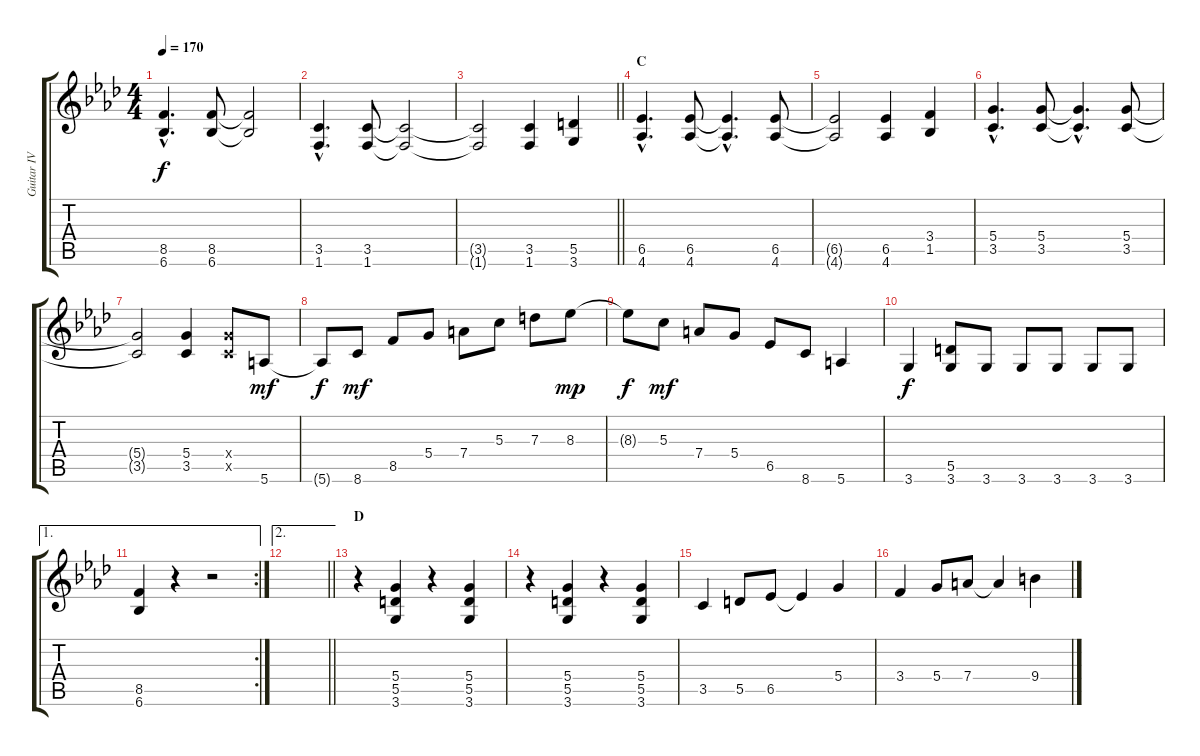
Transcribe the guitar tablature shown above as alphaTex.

\track ("Guitar IV (Rythm)" "Guitar IV ") {instrument distortionguitar}
\staff {score tabs}
\tuning (E4 B3 G3 D3 A2 E2) {hide}
\ts (4 4)
\tempo 170
\clef g2
\ks ab
(8.5{hac} 6.6{hac}).4{d dy f} (8.5 6.6).8 (8.5{t} 6.6{t}).2 |
(3.5{hac} 1.6{hac}).4{d} (3.5 1.6).8 (3.5{t} 1.6{t}).2 |
\barLineRight lightlight
(3.5{t} 1.6{t}).2 (3.5 1.6).4 (5.5 3.6).4 |
\section ("" "C")
(6.5{hac} 4.6{hac}).4{d} (6.5 4.6).8 (6.5{hac t} 4.6{hac t}).4{d} (6.5 4.6).8 |
(6.5{t} 4.6{t}).2 (6.5 4.6).4 (3.4 1.5).4 |
(5.4{hac} 3.5{hac}).4{d} (5.4 3.5).8 (5.4{hac t} 3.5{hac t}).4{d} (5.4 3.5).8 |
(5.4{t} 3.5{t}).2 (5.4 3.5).4 (5.4{x} 3.5{x}).8 5.6.8{dy mf} |
5.6{t}.8{dy f} 8.6.8{dy mf} 8.5.8 5.4.8 7.4.8 5.3.8 7.3.8 8.3.8{dy mp} |
8.3{t}.8{dy f} 5.3.8{dy mf} 7.4.8 5.4.8 6.5.8 8.6.8 5.6.4 |
3.6.4{dy f} (5.5 3.6).8 3.6.8 3.6.8 3.6.8 3.6.8 3.6.8 |
\ae 1
\rc 2
(8.5 6.6).4 r.4 r.2 |
\ae 2
\barLineRight lightlight
|
\section ("" "D")
r.4 (5.4 5.5 3.6).4 r.4 (5.4 5.5 3.6).4 |
r.4 (5.4 5.5 3.6).4 r.4 (5.4 5.5 3.6).4 |
3.5.4 5.5.8 6.5.8 6.5{t}.4 5.4.4 |
3.4.4 5.4.8 7.4.8 7.4{t}.4 9.4.4
